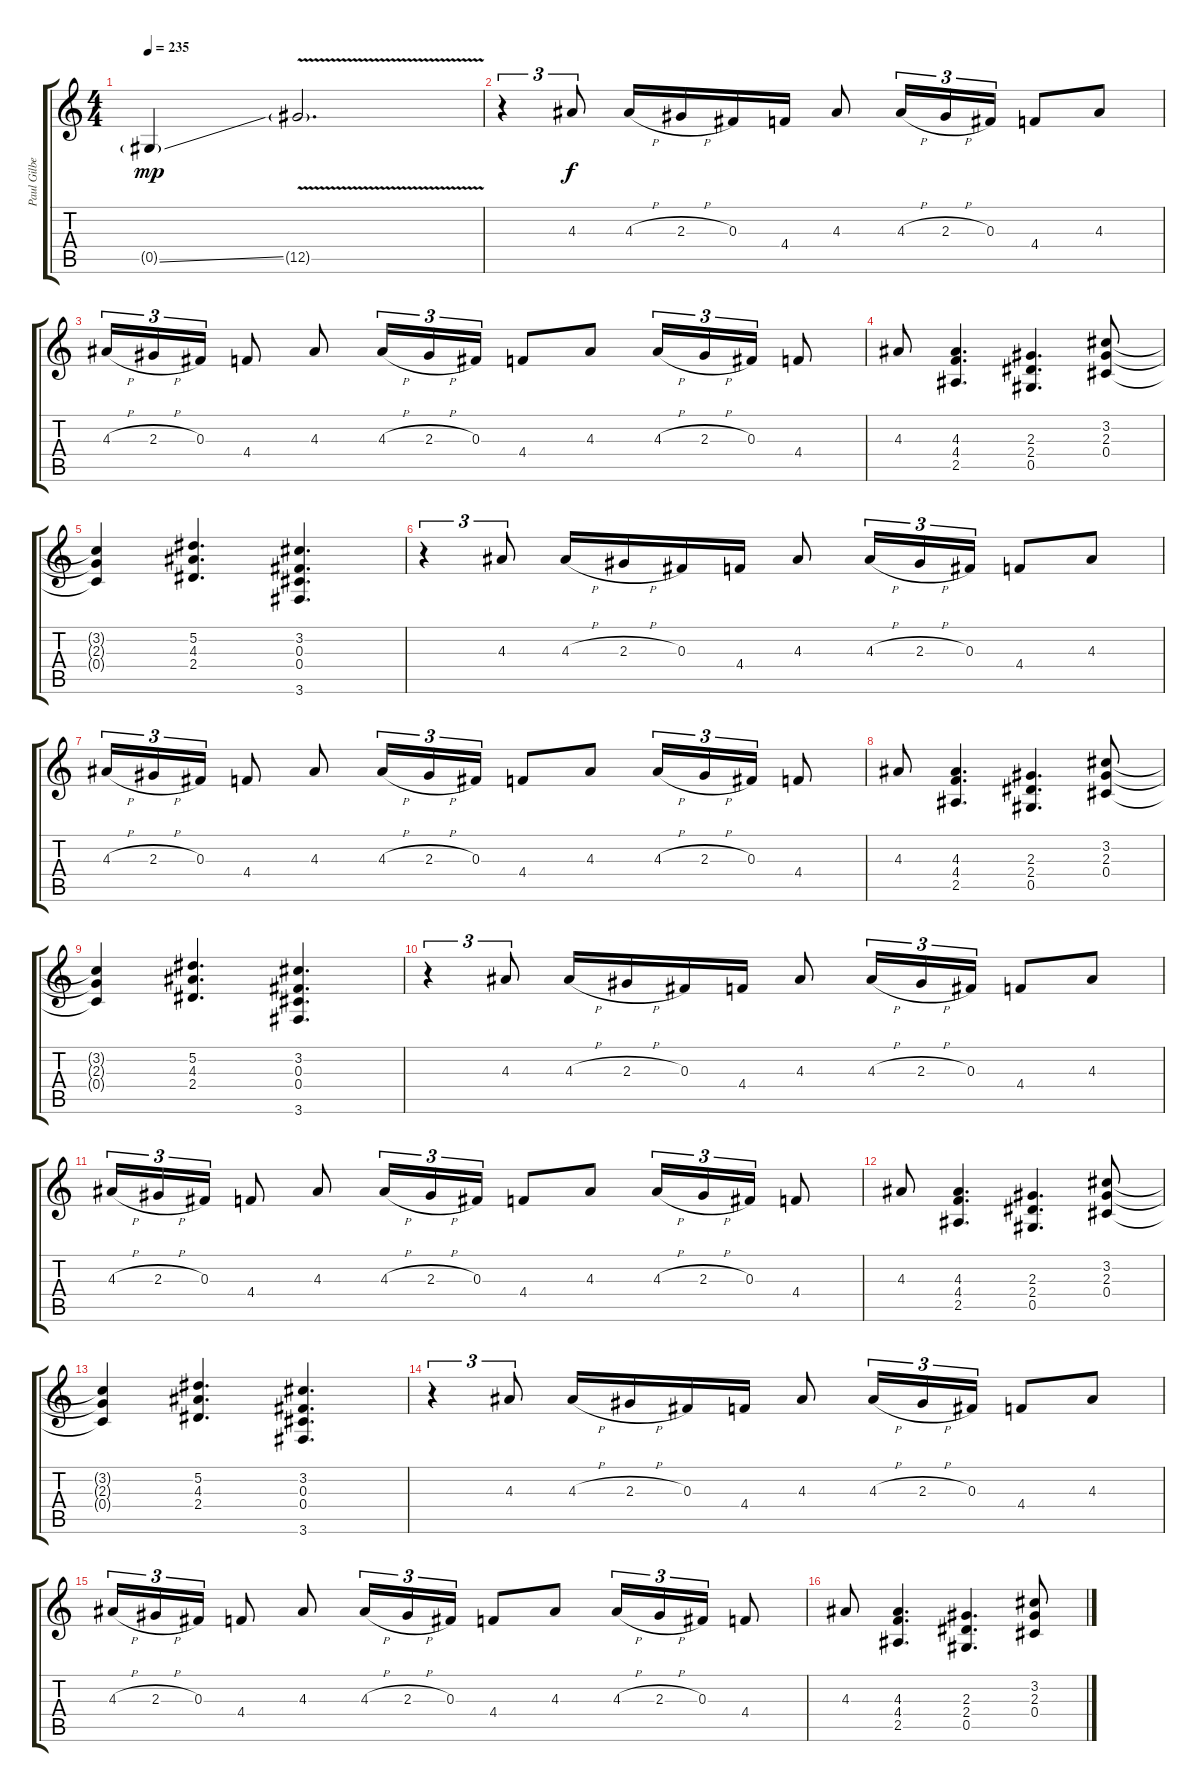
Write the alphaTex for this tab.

\track ("Paul Gilbert" "Paul Gilbe") {instrument distortionguitar}
\staff {score tabs}
\tuning (Eb4 Bb3 Gb3 Db3 Ab2 Eb2) {hide}
\ts (4 4)
\tempo 235
\clef g2
\ks c
0.5{ss g}.4{dy mp instrument distortionguitar} 12.5{v g}.2{d} |
r.4{tu (3 2)} 4.3.8{tu (3 2) dy f} 4.3{h}.16 2.3{h}.16 0.3.16 4.4.16 4.3.8 4.3{h}.16{tu (3 2)} 2.3{h}.16{tu (3 2)} 0.3.16{tu (3 2)} 4.4.8 4.3.8 |
4.3{h}.16{tu (3 2)} 2.3{h}.16{tu (3 2)} 0.3.16{tu (3 2)} 4.4.8 4.3.8 4.3{h}.16{tu (3 2)} 2.3{h}.16{tu (3 2)} 0.3.16{tu (3 2)} 4.4.8 4.3.8 4.3{h}.16{tu (3 2)} 2.3{h}.16{tu (3 2)} 0.3.16{tu (3 2)} 4.4.8 |
4.3.8 (4.3 4.4 2.5).4{d} (2.3 2.4 0.5).4{d} (3.2 2.3 0.4).8 |
(3.2{t} 2.3{t} 0.4{t}).4 (5.2 4.3 2.4).4{d} (3.2 0.3 0.4 3.6).4{d} |
r.4{tu (3 2)} 4.3.8{tu (3 2)} 4.3{h}.16 2.3{h}.16 0.3.16 4.4.16 4.3.8 4.3{h}.16{tu (3 2)} 2.3{h}.16{tu (3 2)} 0.3.16{tu (3 2)} 4.4.8 4.3.8 |
4.3{h}.16{tu (3 2)} 2.3{h}.16{tu (3 2)} 0.3.16{tu (3 2)} 4.4.8 4.3.8 4.3{h}.16{tu (3 2)} 2.3{h}.16{tu (3 2)} 0.3.16{tu (3 2)} 4.4.8 4.3.8 4.3{h}.16{tu (3 2)} 2.3{h}.16{tu (3 2)} 0.3.16{tu (3 2)} 4.4.8 |
4.3.8 (4.3 4.4 2.5).4{d} (2.3 2.4 0.5).4{d} (3.2 2.3 0.4).8 |
(3.2{t} 2.3{t} 0.4{t}).4 (5.2 4.3 2.4).4{d} (3.2 0.3 0.4 3.6).4{d} |
r.4{tu (3 2)} 4.3.8{tu (3 2)} 4.3{h}.16 2.3{h}.16 0.3.16 4.4.16 4.3.8 4.3{h}.16{tu (3 2)} 2.3{h}.16{tu (3 2)} 0.3.16{tu (3 2)} 4.4.8 4.3.8 |
4.3{h}.16{tu (3 2)} 2.3{h}.16{tu (3 2)} 0.3.16{tu (3 2)} 4.4.8 4.3.8 4.3{h}.16{tu (3 2)} 2.3{h}.16{tu (3 2)} 0.3.16{tu (3 2)} 4.4.8 4.3.8 4.3{h}.16{tu (3 2)} 2.3{h}.16{tu (3 2)} 0.3.16{tu (3 2)} 4.4.8 |
4.3.8 (4.3 4.4 2.5).4{d} (2.3 2.4 0.5).4{d} (3.2 2.3 0.4).8 |
(3.2{t} 2.3{t} 0.4{t}).4 (5.2 4.3 2.4).4{d} (3.2 0.3 0.4 3.6).4{d} |
r.4{tu (3 2)} 4.3.8{tu (3 2)} 4.3{h}.16 2.3{h}.16 0.3.16 4.4.16 4.3.8 4.3{h}.16{tu (3 2)} 2.3{h}.16{tu (3 2)} 0.3.16{tu (3 2)} 4.4.8 4.3.8 |
4.3{h}.16{tu (3 2)} 2.3{h}.16{tu (3 2)} 0.3.16{tu (3 2)} 4.4.8 4.3.8 4.3{h}.16{tu (3 2)} 2.3{h}.16{tu (3 2)} 0.3.16{tu (3 2)} 4.4.8 4.3.8 4.3{h}.16{tu (3 2)} 2.3{h}.16{tu (3 2)} 0.3.16{tu (3 2)} 4.4.8 |
4.3.8 (4.3 4.4 2.5).4{d} (2.3 2.4 0.5).4{d} (3.2 2.3 0.4).8
